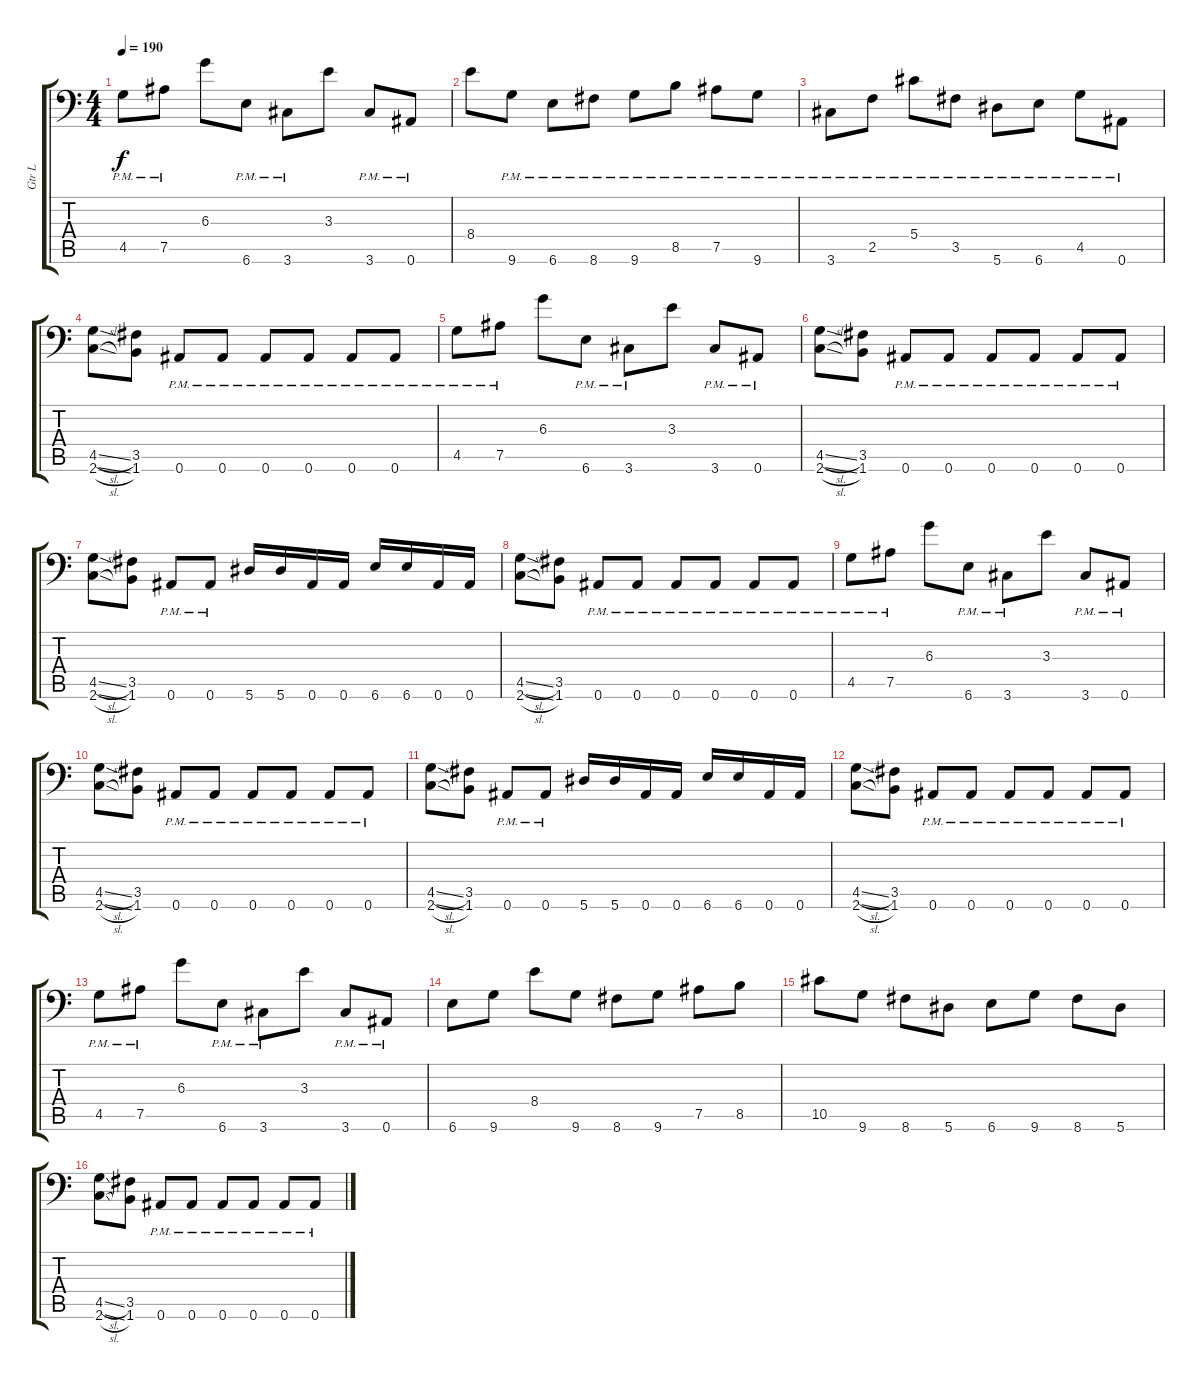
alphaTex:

\track ("Gtr L" "Gtr L") {instrument distortionguitar}
\staff {score tabs}
\tuning (Bb3 F3 Db3 Ab2 Eb2 Bb1) {hide}
\ts (4 4)
\tempo 190
\clef f4
\ks c
4.5{pm}.8{dy f} 7.5{pm}.8 6.3.8 6.6{pm}.8 3.6{pm}.8 3.3.8 3.6{pm}.8 0.6{pm}.8 |
8.4.8 9.6{pm}.8 6.6{pm}.8 8.6{pm}.8 9.6{pm}.8 8.5{pm}.8 7.5{pm}.8 9.6{pm}.8 |
3.6{pm}.8 2.5{pm}.8 5.4{pm}.8 3.5{pm}.8 5.6{pm}.8 6.6{pm}.8 4.5{pm}.8 0.6{pm}.8 |
(4.5{sl} 2.6{sl}).8 (3.5 1.6).8 0.6{pm}.8 0.6{pm}.8 0.6{pm}.8 0.6{pm}.8 0.6{pm}.8 0.6{pm}.8 |
4.5{pm}.8 7.5{pm}.8 6.3.8 6.6{pm}.8 3.6{pm}.8 3.3.8 3.6{pm}.8 0.6{pm}.8 |
(4.5{sl} 2.6{sl}).8 (3.5 1.6).8 0.6{pm}.8 0.6{pm}.8 0.6{pm}.8 0.6{pm}.8 0.6{pm}.8 0.6{pm}.8 |
(4.5{sl} 2.6{sl}).8 (3.5 1.6).8 0.6{pm}.8 0.6{pm}.8 5.6.16 5.6.16 0.6.16 0.6.16 6.6.16 6.6.16 0.6.16 0.6.16 |
(4.5{sl} 2.6{sl}).8 (3.5 1.6).8 0.6{pm}.8 0.6{pm}.8 0.6{pm}.8 0.6{pm}.8 0.6{pm}.8 0.6{pm}.8 |
4.5{pm}.8 7.5{pm}.8 6.3.8 6.6{pm}.8 3.6{pm}.8 3.3.8 3.6{pm}.8 0.6{pm}.8 |
(4.5{sl} 2.6{sl}).8 (3.5 1.6).8 0.6{pm}.8 0.6{pm}.8 0.6{pm}.8 0.6{pm}.8 0.6{pm}.8 0.6{pm}.8 |
(4.5{sl} 2.6{sl}).8 (3.5 1.6).8 0.6{pm}.8 0.6{pm}.8 5.6.16 5.6.16 0.6.16 0.6.16 6.6.16 6.6.16 0.6.16 0.6.16 |
(4.5{sl} 2.6{sl}).8 (3.5 1.6).8 0.6{pm}.8 0.6{pm}.8 0.6{pm}.8 0.6{pm}.8 0.6{pm}.8 0.6{pm}.8 |
4.5{pm}.8 7.5{pm}.8 6.3.8 6.6{pm}.8 3.6{pm}.8 3.3.8 3.6{pm}.8 0.6{pm}.8 |
6.6.8 9.6.8 8.4.8 9.6.8 8.6.8 9.6.8 7.5.8 8.5.8 |
10.5.8 9.6.8 8.6.8 5.6.8 6.6.8 9.6.8 8.6.8 5.6.8 |
(4.5{sl} 2.6{sl}).8 (3.5 1.6).8 0.6{pm}.8 0.6{pm}.8 0.6{pm}.8 0.6{pm}.8 0.6{pm}.8 0.6{pm}.8
